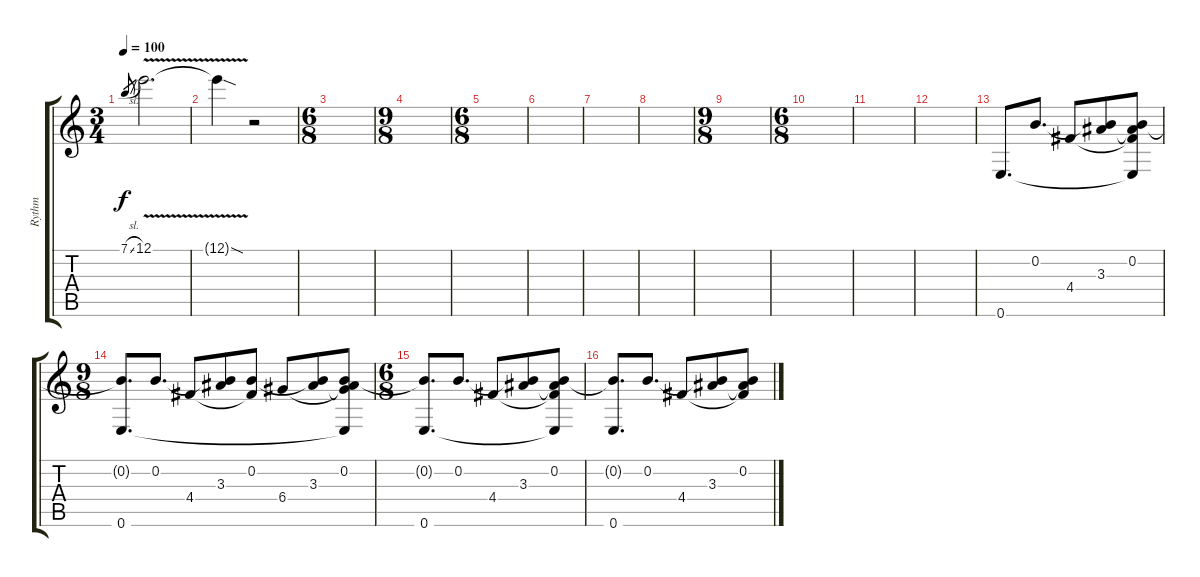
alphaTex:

\track ("Rythm" "Rythm") {instrument overdrivenguitar}
\staff {score tabs}
\tuning (E4 B3 G3 D3 A2 E2) {hide}
\ts (3 4)
\tempo 100
\clef g2
\ks c
7.1{sl}.8{gr dy f} 12.1{v}.2{d} |
12.1{sod t}.4 r.2 |
\ts (6 8)
|
\ts (9 8)
|
\ts (6 8)
|
|
|
|
\ts (9 8)
|
\ts (6 8)
|
|
|
0.6.8{d volume 10 instrument overdrivenguitar} 0.2.8{d} 4.4.8 (0.2{t} 3.3).8 (0.2 3.3{t} 4.4{t} 0.6{t}).8 |
\ts (9 8)
(0.2{t} 0.6).8{d} 0.2.8{d} 4.4.8 (0.2{t} 3.3).8 (0.2 4.4{t}).8 6.4.8 (0.2{t} 3.3).8 (0.2 3.3{t} 6.4{t} 0.6{t}).8 |
\ts (6 8)
(0.2{t} 0.6).8{d} 0.2.8{d} 4.4.8 (0.2{t} 3.3).8 (0.2 3.3{t} 4.4{t} 0.6{t}).8 |
(0.2{t} 0.6).8{d} 0.2.8{d} 4.4.8 (0.2{t} 3.3).8 (0.2 3.3{t} 4.4{t}).8
